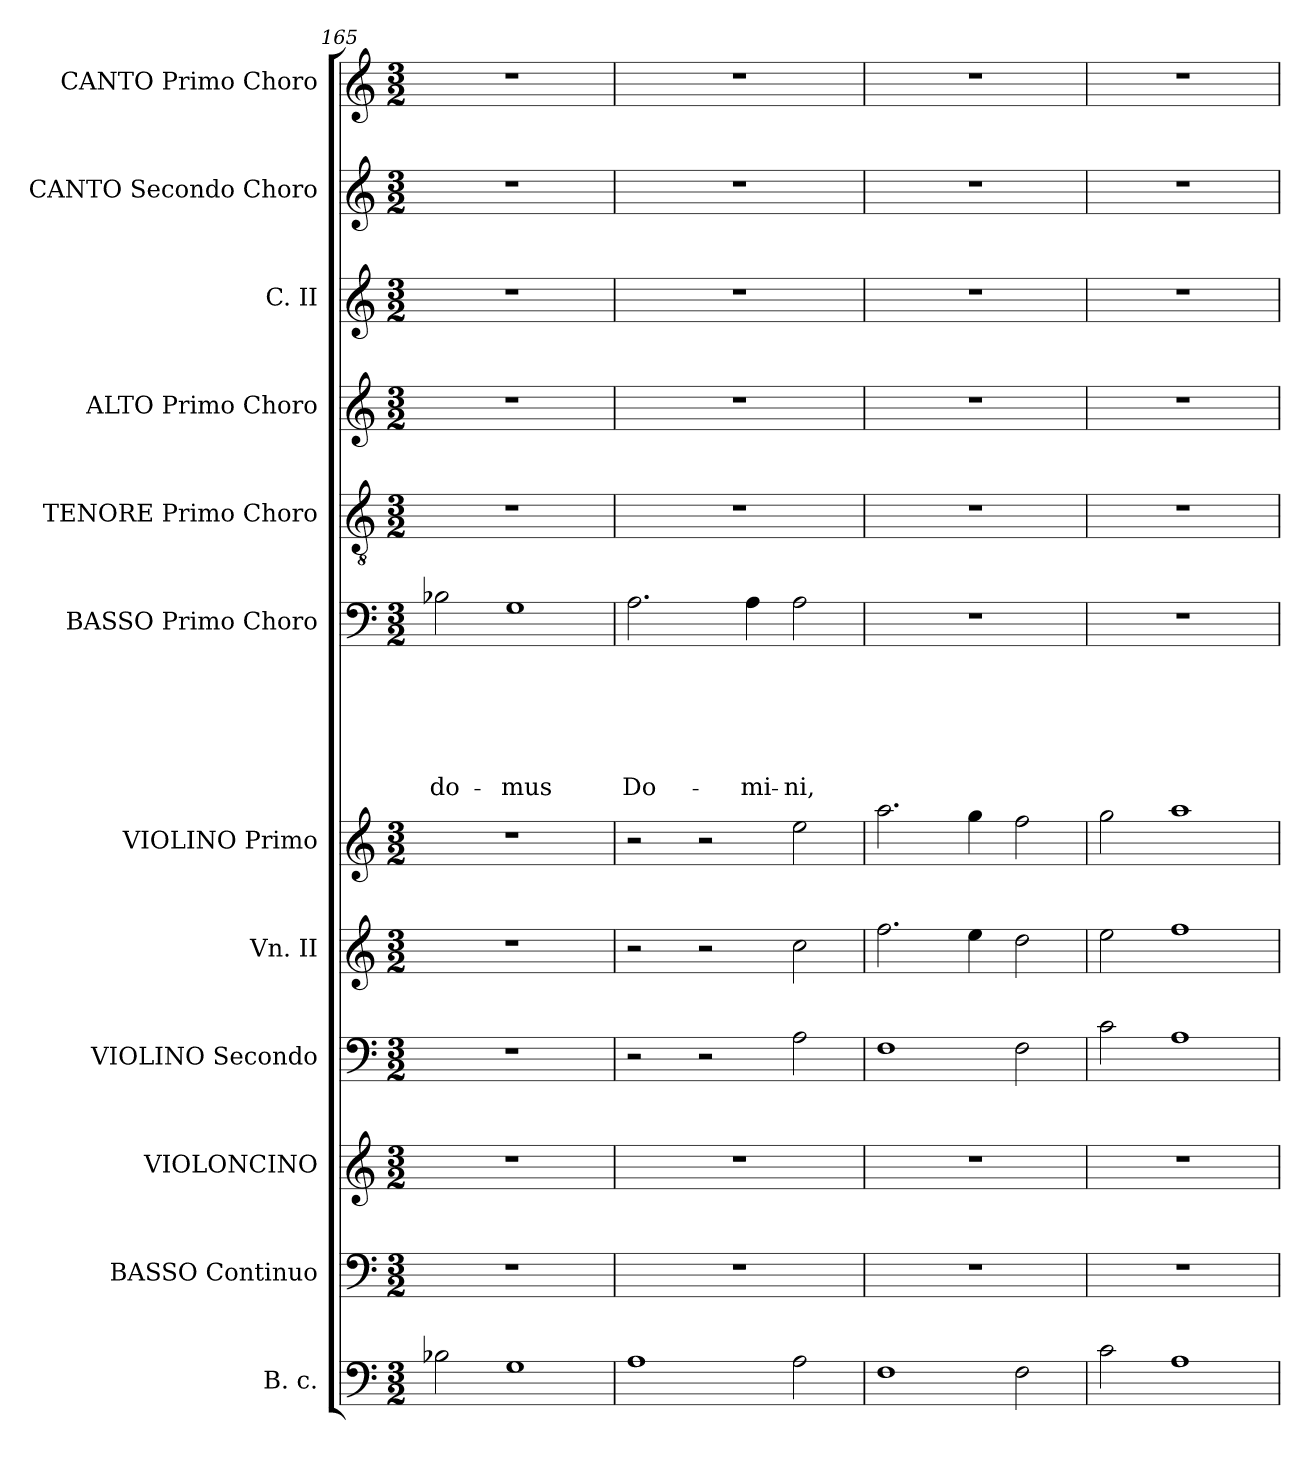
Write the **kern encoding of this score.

**kern	**kern	**kern	**kern	**kern	**kern	**kern	**text	**text	**text	**text	**text	**text	**kern	**kern	**kern	**kern	**kern
*part12	*part11	*part10	*part9	*part8	*part7	*part6	*part6	*part6	*part6	*part6	*part6	*part6	*part5	*part4	*part3	*part2	*part1
*staff12	*staff11	*staff10	*staff9	*staff8	*staff7	*staff6	*staff6	*staff6	*staff6	*staff6	*staff6	*staff6	*staff5	*staff4	*staff3	*staff2	*staff1
*I"B. c.	*I"BASSO Continuo	*I"VIOLONCINO	*I"VIOLINO Secondo	*I"Vn. II	*I"VIOLINO Primo	*I"BASSO Primo Choro	*	*	*	*	*	*	*I"TENORE Primo Choro	*I"ALTO Primo Choro	*I"C. II	*I"CANTO Secondo Choro	*I"CANTO Primo Choro
*I'B. c.	*I'B. c.	*	*I'Vc.	*I'Vn. II	*I'Vn. I	*I'B. c.	*	*	*	*	*	*	*I'T.	*I'A.	*I'C. II	*I'Ch	*I'C. I
!!LO:PB:g=z
*clefF4	*clefF4	*clefG2	*clefF4	*clefG2	*clefG2	*clefF4	*	*	*	*	*	*	*clefGv2	*clefG2	*clefG2	*clefG2	*clefG2
*	*ITrd7c12	*	*	*	*	*	*	*	*	*	*	*	*	*	*	*	*
*k[]	*k[]	*k[]	*k[]	*k[]	*k[]	*k[]	*	*	*	*	*	*	*k[]	*k[]	*k[]	*k[]	*k[]
*C:	*C:	*C:	*C:	*C:	*C:	*C:	*	*	*	*	*	*	*C:	*C:	*C:	*C:	*C:
*M3/2	*M3/2	*M3/2	*M3/2	*M3/2	*M3/2	*M3/2	*	*	*	*	*	*	*M3/2	*M3/2	*M3/2	*M3/2	*M3/2
=165	=165	=165	=165	=165	=165	=165	=165	=165	=165	=165	=165	=165	=165	=165	=165	=165	=165
!	!	!	!LO:N:vis=1	!LO:N:vis=1	!LO:N:vis=1	!	!	!	!	!	!	!LO:LY:b	!	!	!	!	!
2B-X\	1.r	1.r	1.r	1.r	1.r	2B-X\	.	.	.	.	.	do-	1.r	1.r	1.r	1.r	1.r
!	!	!	!	!	!	!	!	!	!	!	!	!LO:LY:b	!	!	!	!	!
1G	.	.	.	.	.	1G	.	.	.	.	.	-mus	.	.	.	.	.
=166	=166	=166	=166	=166	=166	=166	=166	=166	=166	=166	=166	=166	=166	=166	=166	=166	=166
!	!	!	!	!	!	!	!	!	!	!	!	!LO:LY:b	!	!	!	!	!
1A	1.r	1.r	2r	2r	2r	2.A\	.	.	.	.	.	Do-	1.r	1.r	1.r	1.r	1.r
.	.	.	2r	2r	2r	.	.	.	.	.	.	.	.	.	.	.	.
!	!	!	!	!	!	!	!	!	!	!	!	!LO:LY:b	!	!	!	!	!
.	.	.	.	.	.	4A\	.	.	.	.	.	-mi-	.	.	.	.	.
!	!	!	!	!	!	!	!	!	!	!	!	!LO:LY:b	!	!	!	!	!
2A\	.	.	2A\	2cc\	2ee\	2A\	.	.	.	.	.	-ni,	.	.	.	.	.
=167	=167	=167	=167	=167	=167	=167	=167	=167	=167	=167	=167	=167	=167	=167	=167	=167	=167
!	!	!	!	!	!	!LO:N:vis=1	!	!	!	!	!	!	!	!	!	!	!
1F	1.r	1.r	1F	2.ff\	2.aa\	1.r	.	.	.	.	.	.	1.r	1.r	1.r	1.r	1.r
.	.	.	.	4ee\	4gg\	.	.	.	.	.	.	.	.	.	.	.	.
2F\	.	.	2F\	2dd\	2ff\	.	.	.	.	.	.	.	.	.	.	.	.
=168	=168	=168	=168	=168	=168	=168	=168	=168	=168	=168	=168	=168	=168	=168	=168	=168	=168
!	!	!	!	!	!	!LO:N:vis=1	!	!	!	!	!	!	!	!	!	!	!
2c\	1.r	1.r	2c\	2ee\	2gg\	1.r	.	.	.	.	.	.	1.r	1.r	1.r	1.r	1.r
1A	.	.	1A>	1ff	1aa	.	.	.	.	.	.	.	.	.	.	.	.
=	=	=	=	=	=	=	=	=	=	=	=	=	=	=	=	=	=
*-	*-	*-	*-	*-	*-	*-	*-	*-	*-	*-	*-	*-	*-	*-	*-	*-	*-
